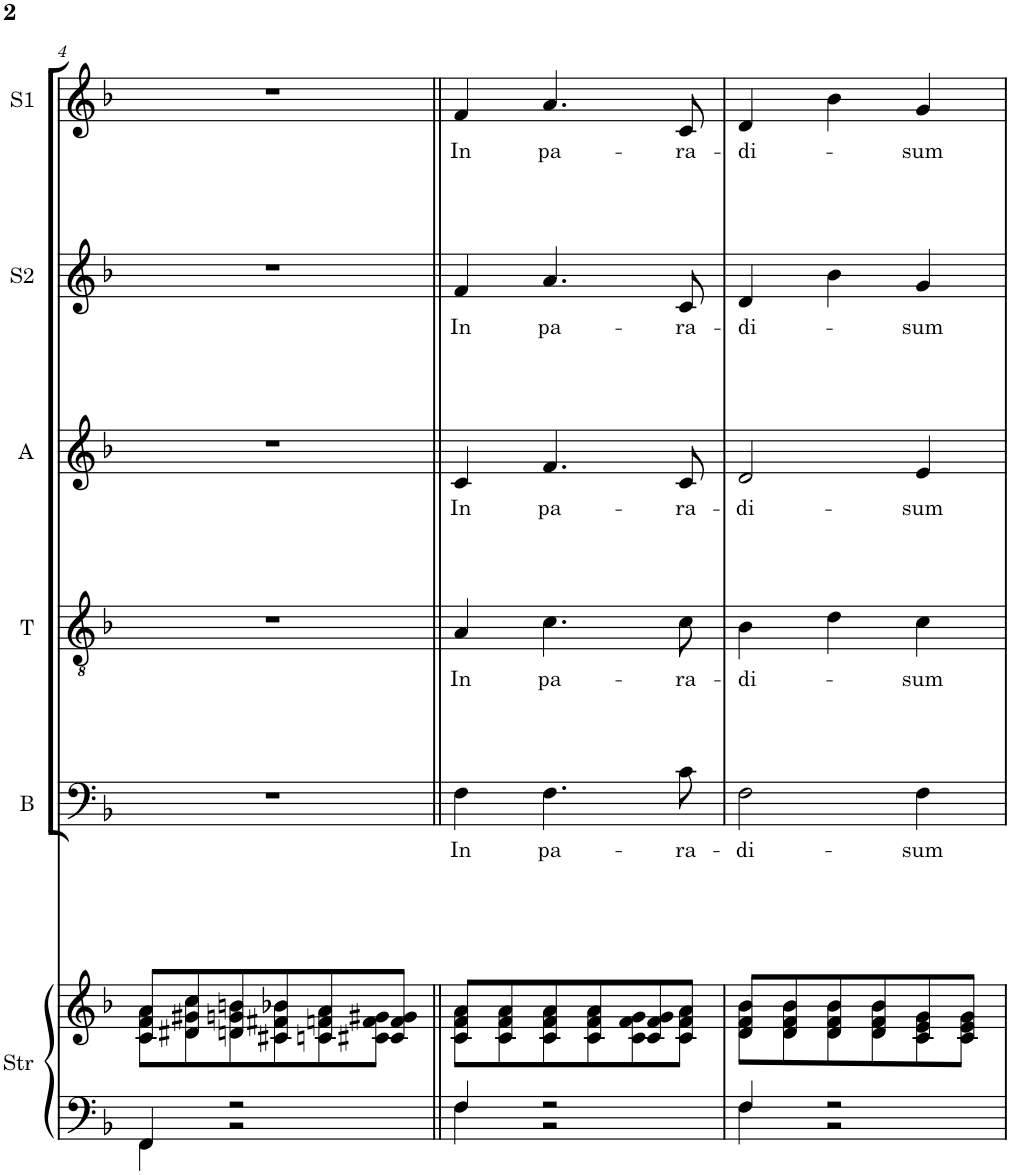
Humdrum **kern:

**kern	**kern	**kern	**text	**kern	**text	**kern	**text	**kern	**text	**kern	**text
*part6	*part6	*part5	*part5	*part4	*part4	*part3	*part3	*part2	*part2	*part1	*part1
*staff7	*staff6	*staff5	*staff5	*staff4	*staff4	*staff3	*staff3	*staff2	*staff2	*staff1	*staff1
*I"Strings	*	*I"Bass	*	*I"Tenor	*	*I"Alto	*	*I"Soprano 2	*	*I"Soprano 1	*
*I'Str	*	*I'B	*	*I'T	*	*I'A	*	*I'S2	*	*I'S1	*
!!LO:PB:g=z
*clefF4	*clefG2	*clefF4	*	*clefGv2	*	*clefG2	*	*clefG2	*	*clefG2	*
*k[b-]	*k[b-]	*k[b-]	*	*k[b-]	*	*k[b-]	*	*k[b-]	*	*k[b-]	*
*F:	*F:	*F:	*	*F:	*	*F:	*	*F:	*	*F:	*
*M3/4	*M3/4	*M3/4	*	*M3/4	*	*M3/4	*	*M3/4	*	*M3/4	*
=4	=4	=4	=4	=4	=4	=4	=4	=4	=4	=4	=4
*^	*^	*	*	*	*	*	*	*	*	*	*
4FF/	4FF\	8c/ 8f/ 8a/L	8c\ 8f\ 8a\L	2.r	.	2.r	.	2.r	.	2.r	.	2.r	.
.	.	8d#X/ 8g#X/ 8cc/	8d#\ 8g#\ 8cc\	.	.	.	.	.	.	.	.	.	.
2r	2r	8dn/ 8gn/ 8bn/	8d\ 8g\ 8b\	.	.	.	.	.	.	.	.	.	.
.	.	8c#X/ 8f#X/ 8b-X/	8c#\ 8f#\ 8b-\	.	.	.	.	.	.	.	.	.	.
.	.	8cn/ 8fn/ 8a/	8c\ 8f\ 8a\	.	.	.	.	.	.	.	.	.	.
.	.	8c#X/ 8f/ 8g#X/J	8c#\ 8f\ 8g#\J	.	.	.	.	.	.	.	.	.	.
=5||	=5||	=5||	=5||	=5||	=5||	=5||	=5||	=5||	=5||	=5||	=5||	=5||	=5||
!	!	!	!	!	!LO:LY:b	!	!LO:LY:b	!	!LO:LY:b	!	!LO:LY:b	!	!LO:LY:b
4F/	4F\	8c/ 8f/ 8a/L	8c\ 8f\ 8a\L	4F\	In	4A/	In	4c/	In	4f/	In	4f/	In
.	.	8c/ 8f/ 8a/	8c\ 8f\ 8a\	.	.	.	.	.	.	.	.	.	.
!	!	!	!	!	!LO:LY:b	!	!LO:LY:b	!	!LO:LY:b	!	!LO:LY:b	!	!LO:LY:b
2r	2r	8c/ 8f/ 8a/	8c\ 8f\ 8a\	4.F\	pa-	4.c\	pa-	4.f/	pa-	4.a/	pa-	4.a/	pa-
.	.	8c/ 8f/ 8a/	8c\ 8f\ 8a\	.	.	.	.	.	.	.	.	.	.
.	.	8c/ 8f/ 8g/	8c\ 8f\ 8g\	.	.	.	.	.	.	.	.	.	.
!	!	!	!	!	!LO:LY:b	!	!LO:LY:b	!	!LO:LY:b	!	!LO:LY:b	!	!LO:LY:b
.	.	8c/ 8f/ 8a/J	8c\ 8f\ 8a\J	8c\	-ra-	8c\	-ra-	8c/	-ra-	8c/	-ra-	8c/	-ra-
=6	=6	=6	=6	=6	=6	=6	=6	=6	=6	=6	=6	=6	=6
!	!	!	!	!	!LO:LY:b	!	!LO:LY:b	!	!LO:LY:b	!	!LO:LY:b	!	!LO:LY:b
4F/	4F\	8d/ 8f/ 8b-/L	8d\ 8f\ 8b-\L	2F\	-di-	4B-\	-di-	2d/	-di-	4d/	-di-	4d/	-di-
.	.	8d/ 8f/ 8b-/	8d\ 8f\ 8b-\	.	.	.	.	.	.	.	.	.	.
2r	2r	8d/ 8f/ 8b-/	8d\ 8f\ 8b-\	.	.	4d\	.	.	.	4b-\	.	4b-\	.
.	.	8d/ 8f/ 8b-/	8d\ 8f\ 8b-\	.	.	.	.	.	.	.	.	.	.
!	!	!	!	!	!LO:LY:b	!	!LO:LY:b	!	!LO:LY:b	!	!LO:LY:b	!	!LO:LY:b
.	.	8c/ 8e/ 8g/	8c\ 8e\ 8g\	4F\	-sum	4c\	-sum	4e/	-sum	4g/	-sum	4g/	-sum
.	.	8c/ 8e/ 8g/J	8c\ 8e\ 8g\J	.	.	.	.	.	.	.	.	.	.
*v	*v	*	*	*	*	*	*	*	*	*	*	*	*
*	*v	*v	*	*	*	*	*	*	*	*	*	*
=	=	=	=	=	=	=	=	=	=	=	=
*-	*-	*-	*-	*-	*-	*-	*-	*-	*-	*-	*-
